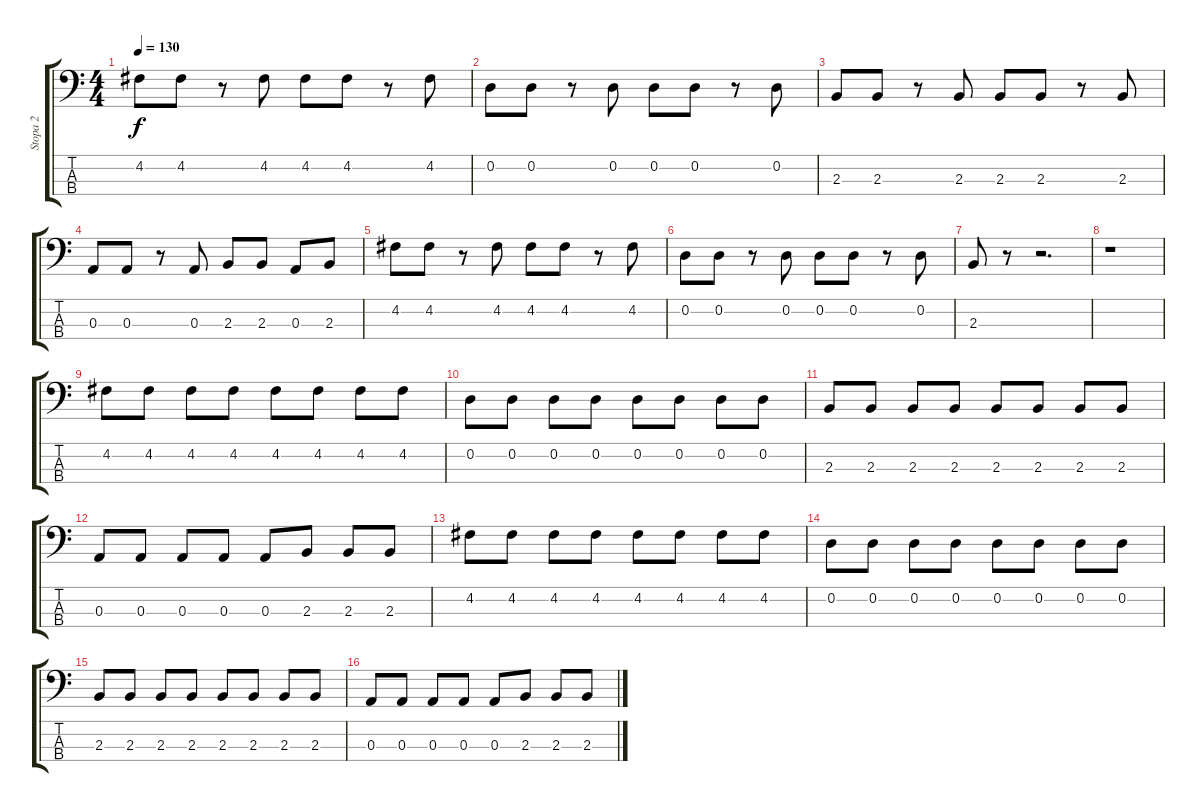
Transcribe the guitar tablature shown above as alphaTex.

\track ("Stopa 2" "Stopa 2") {instrument electricbassfinger}
\staff {score tabs}
\tuning (G2 D2 A1 E1) {hide}
\ts (4 4)
\tempo 130
\clef f4
\ks c
4.2.8{dy f} 4.2.8 r.8 4.2.8 4.2.8 4.2.8 r.8 4.2.8 |
0.2.8 0.2.8 r.8 0.2.8 0.2.8 0.2.8 r.8 0.2.8 |
2.3.8 2.3.8 r.8 2.3.8 2.3.8 2.3.8 r.8 2.3.8 |
0.3.8 0.3.8 r.8 0.3.8 2.3.8 2.3.8 0.3.8 2.3.8 |
4.2.8 4.2.8 r.8 4.2.8 4.2.8 4.2.8 r.8 4.2.8 |
0.2.8 0.2.8 r.8 0.2.8 0.2.8 0.2.8 r.8 0.2.8 |
2.3.8 r.8 r.2{d} |
r.1 |
4.2.8 4.2.8 4.2.8 4.2.8 4.2.8 4.2.8 4.2.8 4.2.8 |
0.2.8 0.2.8 0.2.8 0.2.8 0.2.8 0.2.8 0.2.8 0.2.8 |
2.3.8 2.3.8 2.3.8 2.3.8 2.3.8 2.3.8 2.3.8 2.3.8 |
0.3.8 0.3.8 0.3.8 0.3.8 0.3.8 2.3.8 2.3.8 2.3.8 |
4.2.8 4.2.8 4.2.8 4.2.8 4.2.8 4.2.8 4.2.8 4.2.8 |
0.2.8 0.2.8 0.2.8 0.2.8 0.2.8 0.2.8 0.2.8 0.2.8 |
2.3.8 2.3.8 2.3.8 2.3.8 2.3.8 2.3.8 2.3.8 2.3.8 |
0.3.8 0.3.8 0.3.8 0.3.8 0.3.8 2.3.8 2.3.8 2.3.8
